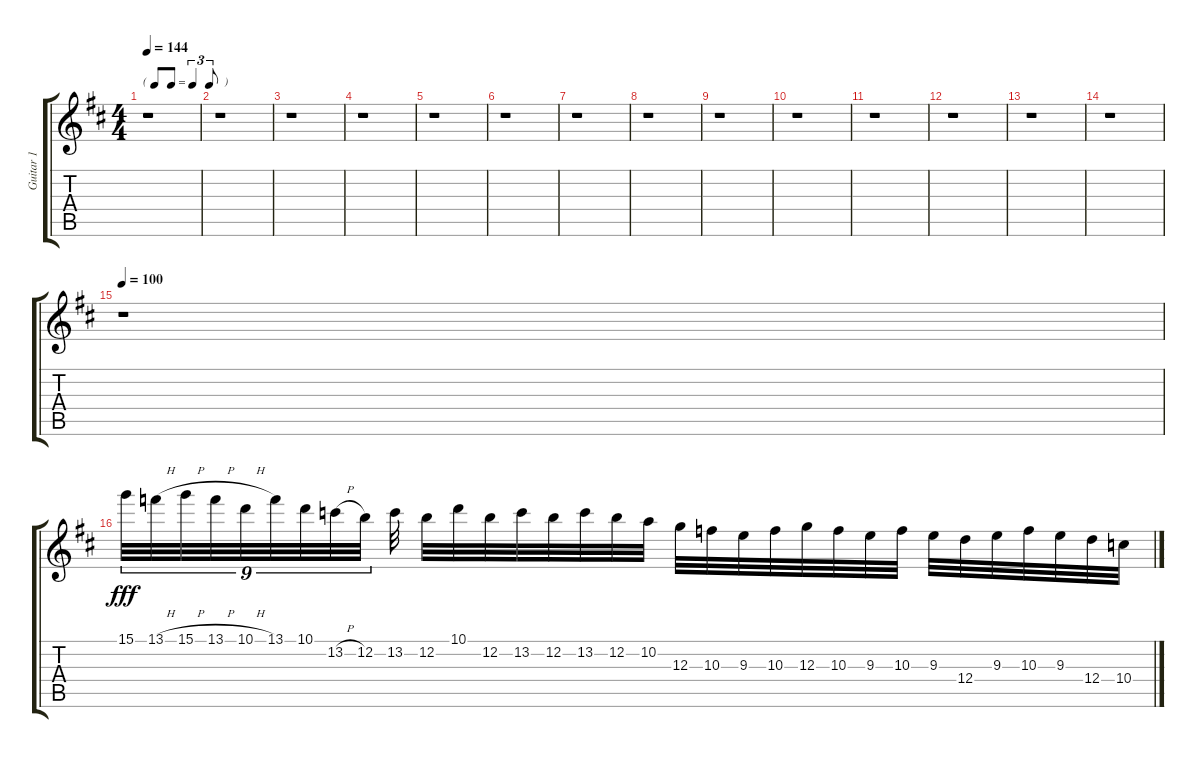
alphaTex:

\track ("Guitar 1" "Guitar 1") {instrument distortionguitar}
\staff {score tabs}
\tuning (E4 B3 G3 D3 A2 E2) {hide}
\ts (4 4)
\tf triplet8th
\tempo 144
\clef g2
\ks d
r.1{dy fff} |
r.1 |
r.1 |
r.1 |
r.1 |
r.1 |
r.1 |
r.1 |
r.1 |
r.1 |
r.1 |
r.1 |
r.1 |
r.1 |
\tempo 100
r.1 |
15.1.32{tu (9 8)} 13.1{h}.32{tu (9 8)} 15.1{h}.32{tu (9 8)} 13.1{h}.32{tu (9 8)} 10.1{h}.32{tu (9 8)} 13.1.32{tu (9 8)} 10.1.32{tu (9 8)} 13.2{h}.32{tu (9 8)} 12.2.32{tu (9 8)} 13.2.32 12.2.32 10.1.32 12.2.32 13.2.32 12.2.32 13.2.32 12.2.32 10.2.32 12.3.32 10.3.32 9.3.32 10.3.32 12.3.32 10.3.32 9.3.32 10.3.32 9.3.32 12.4.32 9.3.32 10.3.32 9.3.32 12.4.32 10.4.32
